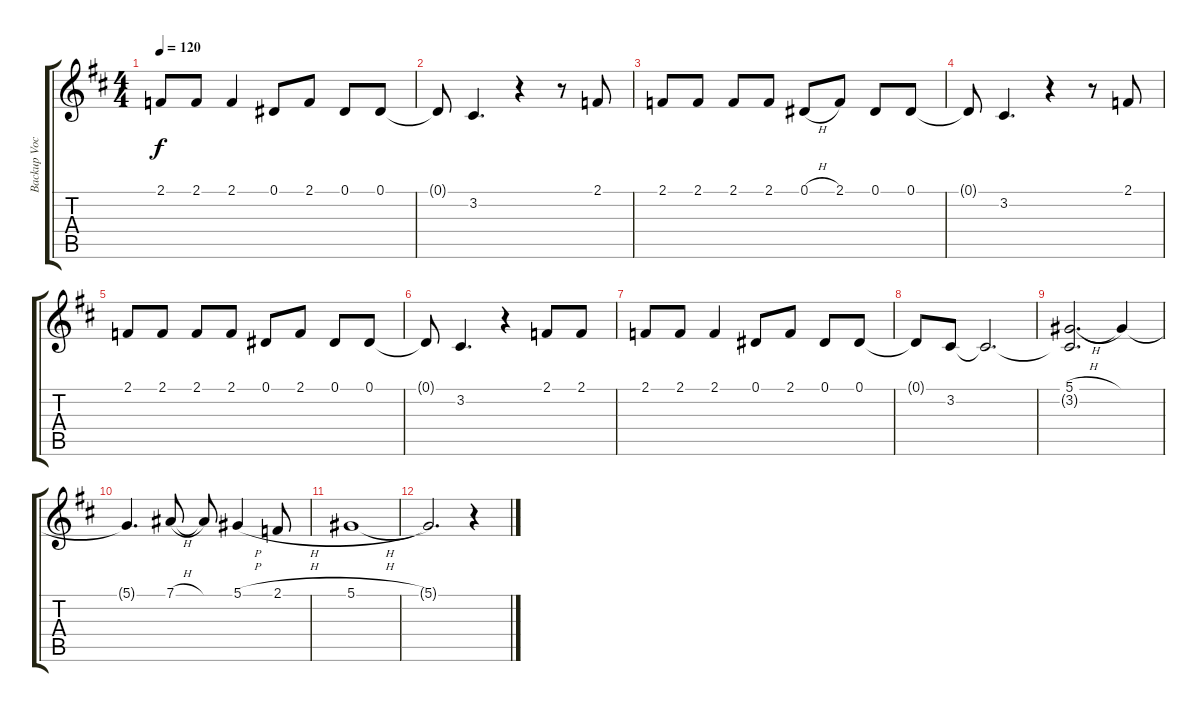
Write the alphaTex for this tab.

\track ("Backup Vocals" "Backup Voc") {instrument altosax}
\staff {score tabs}
\tuning (Eb4 Bb3 Gb3 Db3 Ab2 Eb2) {hide}
\ts (4 4)
\tempo 120
\clef g2
\ks d
2.1.8{dy f} 2.1.8 2.1.4 0.1.8 2.1.8 0.1.8 0.1.8 |
0.1{t}.8 3.2.4{d} r.4 r.8 2.1.8 |
2.1.8 2.1.8 2.1.8 2.1.8 0.1{h}.8 2.1.8 0.1.8 0.1.8 |
0.1{t}.8 3.2.4{d} r.4 r.8 2.1.8 |
2.1.8 2.1.8 2.1.8 2.1.8 0.1.8 2.1.8 0.1.8 0.1.8 |
0.1{t}.8 3.2.4{d} r.4 2.1.8 2.1.8 |
2.1.8 2.1.8 2.1.4 0.1.8 2.1.8 0.1.8 0.1.8 |
0.1{t}.8 3.2.8 3.2{t}.2{d} |
(5.1{h} 3.2{t}).2{d volume 16 instrument recorder} 5.1{t}.4 |
5.1{t}.4{d} 7.1{h}.8 7.1{t}.8 5.1{h}.4 2.1{h}.8 |
5.1{h}.1 |
5.1{t}.2{d} r.4
